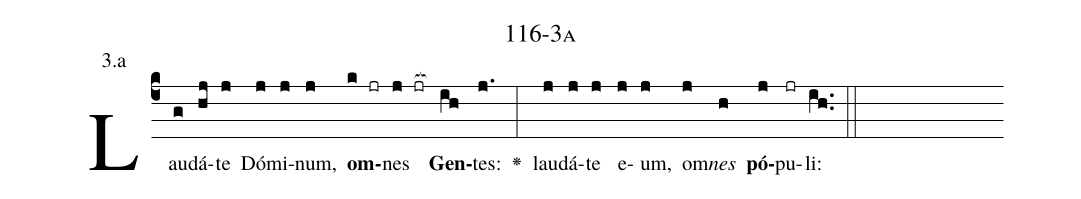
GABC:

name: 116-3a;
annotation: 3.a;
%%
(c4)Lau(g)dá(hj)te(j) Dó(j)mi(j)num,(j) <b>om</b>(k jr)nes(j jr[ocb:1{]) <b>Gen</b>(ih[ocb:0}])tes:(j.) <v>\greheightstar</v>(:) lau(j)dá(j)te(j) e(j)um,(j) om(j)<i>nes</i>(h) <b>pó</b>(j)pu(jr)li:(ih..) (::)


%E(j) u(j) o(j) u(h) a(j) e.(ih..) (::)
